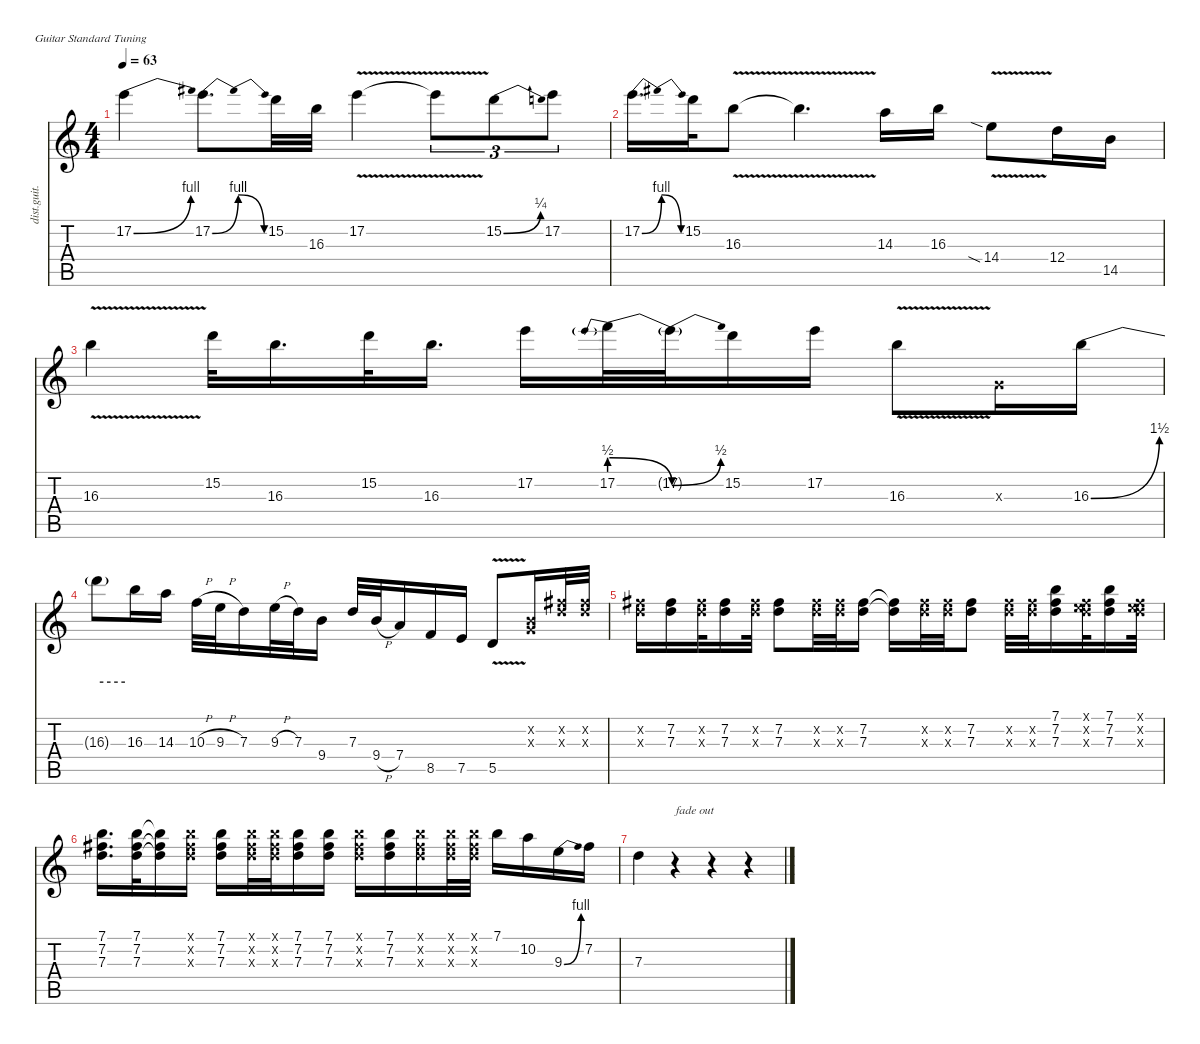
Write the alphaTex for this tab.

\defaultSystemsLayout 4
\hideDynamics
\bracketExtendMode nobrackets
\otherSystemsTrackNameOrientation horizontal
\track ("Solo 2" "dist.guit.") {instrument distortionguitar}
\staff {score tabs}
\tuning (E4 B3 G3 D3 A2 E2)
\ts (4 4)
\tempo 63
\clef g2
\ks c
17.2{be (bend 0 0 15 4)}.4{dy f beam Down} 17.2{be (bendrelease 0 0 15 4 45 4 60 0)}.8{d beam Down} 15.2.32{beam Down} 16.3.32{beam Down} 17.2{v}.4{beam Down} 17.2{v t}.8{tu (3 2) beam Down} 15.2{be (bend 0 0 30 1)}.8{tu (3 2) beam Down} 17.2.8{tu (3 2) beam Down} |
17.2{be (bendrelease 0 0 15 4 30 4 60 0)}.16{d beam Down} 15.2.32{beam Down} 16.3{v}.8{beam Down} 16.3{v t}.4{d beam Down} 14.3.16{beam Down} 16.3.16{beam Down} 14.4{v sia}.8{beam Down} 12.4.16{beam Down} 14.5.16{beam Down} |
16.3{v}.4{beam Down} 15.2.32{beam Down} 16.3.16{d beam Down} 15.2.32{beam Down} 16.3.16{d beam Down} 17.2.16{beam Down} 17.2{be (prebendrelease 0 2 60 0)}.32{beam Down} 17.2{be (bend 0 0 60 2) t}.32{beam Down} 15.2.16{beam Down} 17.2.16{beam Down} 16.3{v}.8{beam Down} 0.3{x}.16{beam Down} 16.3{be (bend 0 0 60 6)}.16{beam Down} |
16.3{be (hold 0 6 60 6) t}.8{beam Down} 16.3.16{beam Down} 14.3.16{beam Down} 10.3{h}.32{beam Down} 9.3{h}.32{beam Down} 7.3.16{beam Down} 9.3{h}.32{beam Down} 7.3.32{beam Down} 9.4.16{beam Down} 7.3.32{beam Up} 9.4{h}.32{beam Up} 7.4.16{beam Up} 8.5.16{beam Up} 7.5.16{beam Up} 5.5{v}.8{beam Up} (0.2{x} 0.3{x}).16{beam Up} (7.2{x acc #} 7.3{x}).32{beam Up} (7.2{x acc #} 7.3{x}).32{beam Up} |
(7.2{x acc #} 7.3{x}).16{beam Down} (7.2{acc #} 7.3).16{beam Down} (7.2{x acc #} 7.3{x}).32{beam Down} (7.2{acc #} 7.3).16{beam Down} (7.2{x acc #} 7.3{x}).32{beam Down} (7.2{acc #} 7.3).8{beam Down} (7.2{x acc #} 7.3{x}).32{beam Down} (7.2{x acc #} 7.3{x}).32{beam Down} (7.2{acc #} 7.3).16{beam Down} (7.2{t acc #} 7.3{t}).16{beam Down} (7.2{x acc #} 7.3{x}).32{beam Down} (7.2{x acc #} 7.3{x}).32{beam Down} (7.2{acc #} 7.3).8{beam Down} (7.2{x acc #} 7.3{x}).32{beam Down} (7.2{x acc #} 7.3{x}).32{beam Down} (7.1 7.2{acc #} 7.3).16{beam Down} (0.1{x} 7.2{x acc #} 7.3{x}).32{beam Down} (7.1 7.2{acc #} 7.3).16{beam Down} (0.1{x} 7.2{x acc #} 7.3{x}).32{beam Down} |
(7.1 7.2{acc #} 7.3).16{d beam Down} (7.1 7.2{acc #} 7.3).32{beam Down} (7.1{t} 7.2{t acc #} 7.3{t}).16{beam Down} (7.1{x} 7.2{x acc #} 7.3{x}).16{beam Down} (7.1 7.2{acc #} 7.3).16{beam Down} (7.1{x} 7.2{x acc #} 7.3{x}).32{beam Down} (7.1{x} 7.2{x acc #} 7.3{x}).32{beam Down} (7.1 7.2{acc #} 7.3).16{beam Down} (7.1 7.2{acc #} 7.3).16{beam Down} (7.1{x} 7.2{x acc #} 7.3{x}).16{beam Down} (7.1 7.2{acc #} 7.3).16{beam Down} (7.1{x} 7.2{x acc #} 7.3{x}).16{beam Down} (7.1{x} 7.2{x acc #} 7.3{x}).32{beam Down} (7.1{x} 7.2{x acc #} 7.3{x}).32{beam Down} 7.1.16{beam Down} 10.2.16{beam Down} 9.3{be (bend 0 0 15 4)}.16{beam Down} 7.2{acc #}.16{beam Down} |
7.3.4{beam Down} r.4{txt "fade out" beam Down} r.4{beam Down} r.4{beam Down}
